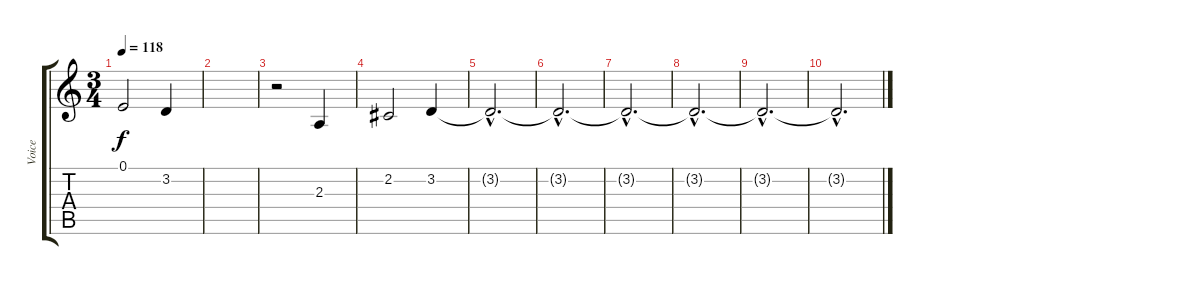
\track ("Voice" "Voice") {instrument clarinet}
\staff {score tabs}
\tuning (E4 B3 G3 D3 A2 D2) {hide}
\ts (3 4)
\tempo 118
\clef g2
\ks c
0.1.2{dy f} 3.2.4 |
|
r.2 2.3.4 |
2.2.2 3.2.4 |
3.2{hac t}.2{d} |
3.2{hac t}.2{d} |
3.2{hac t}.2{d} |
3.2{hac t}.2{d} |
3.2{hac t}.2{d} |
3.2{hac t}.2{d}
